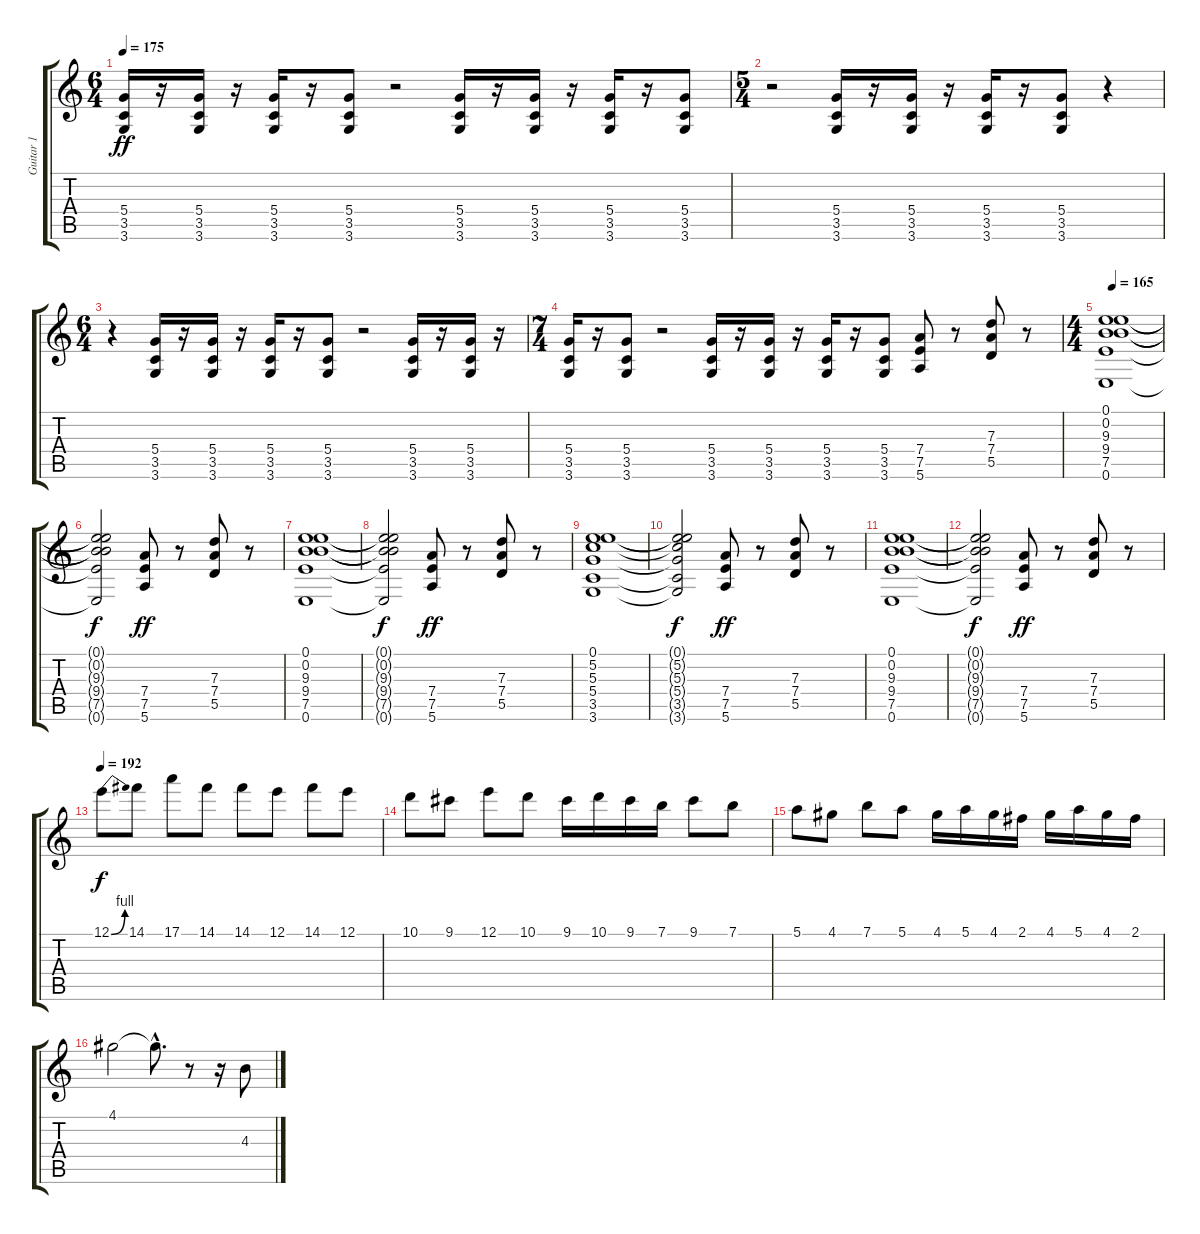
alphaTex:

\track ("Guitar 1" "Guitar 1") {instrument distortionguitar}
\staff {score tabs}
\tuning (E4 B3 G3 D3 A2 E2) {hide}
\ts (6 4)
\tempo 175
\clef g2
\ks c
(5.4 3.5 3.6).16{dy ff} r.16 (5.4 3.5 3.6).16 r.16 (5.4 3.5 3.6).16 r.16 (5.4 3.5 3.6).8 r.2 (5.4 3.5 3.6).16 r.16 (5.4 3.5 3.6).16 r.16 (5.4 3.5 3.6).16 r.16 (5.4 3.5 3.6).8 |
\ts (5 4)
r.2 (5.4 3.5 3.6).16 r.16 (5.4 3.5 3.6).16 r.16 (5.4 3.5 3.6).16 r.16 (5.4 3.5 3.6).8 r.4 |
\ts (6 4)
r.4 (5.4 3.5 3.6).16 r.16 (5.4 3.5 3.6).16 r.16 (5.4 3.5 3.6).16 r.16 (5.4 3.5 3.6).8 r.2 (5.4 3.5 3.6).16 r.16 (5.4 3.5 3.6).16 r.16 |
\ts (7 4)
(5.4 3.5 3.6).16 r.16 (5.4 3.5 3.6).8 r.2 (5.4 3.5 3.6).16 r.16 (5.4 3.5 3.6).16 r.16 (5.4 3.5 3.6).16 r.16 (5.4 3.5 3.6).8 (7.4 7.5 5.6).8{volume 13 balance 2} r.8 (7.3 7.4 5.5).8 r.8 |
\ts (4 4)
\tempo 165
(0.1 0.2 9.3 9.4 7.5 0.6).1 |
(0.1{t} 0.2{t} 9.3{t} 9.4{t} 7.5{t} 0.6{t}).2{dy f} (7.4 7.5 5.6).8{dy ff} r.8 (7.3 7.4 5.5).8 r.8 |
(0.1 0.2 9.3 9.4 7.5 0.6).1 |
(0.1{t} 0.2{t} 9.3{t} 9.4{t} 7.5{t} 0.6{t}).2{dy f} (7.4 7.5 5.6).8{dy ff} r.8 (7.3 7.4 5.5).8 r.8 |
(0.1 5.2 5.3 5.4 3.5 3.6).1 |
(0.1{t} 5.2{t} 5.3{t} 5.4{t} 3.5{t} 3.6{t}).2{dy f} (7.4 7.5 5.6).8{dy ff} r.8 (7.3 7.4 5.5).8 r.8 |
(0.1 0.2 9.3 9.4 7.5 0.6).1 |
(0.1{t} 0.2{t} 9.3{t} 9.4{t} 7.5{t} 0.6{t}).2{dy f} (7.4 7.5 5.6).8{dy ff} r.8 (7.3 7.4 5.5).8 r.8 |
\tempo 192
12.1{be (bend 0 0 60 4)}.8{dy f} 14.1.8 17.1.8 14.1.8 14.1.8 12.1.8 14.1.8 12.1.8 |
10.1.8 9.1.8 12.1.8 10.1.8 9.1.16 10.1.16 9.1.16 7.1.16 9.1.8 7.1.8 |
5.1.8 4.1.8 7.1.8 5.1.8 4.1.16 5.1.16 4.1.16 2.1.16 4.1.16 5.1.16 4.1.16 2.1.16 |
4.1.2 4.1{hac t}.8{d} r.8 r.16 4.3.8
